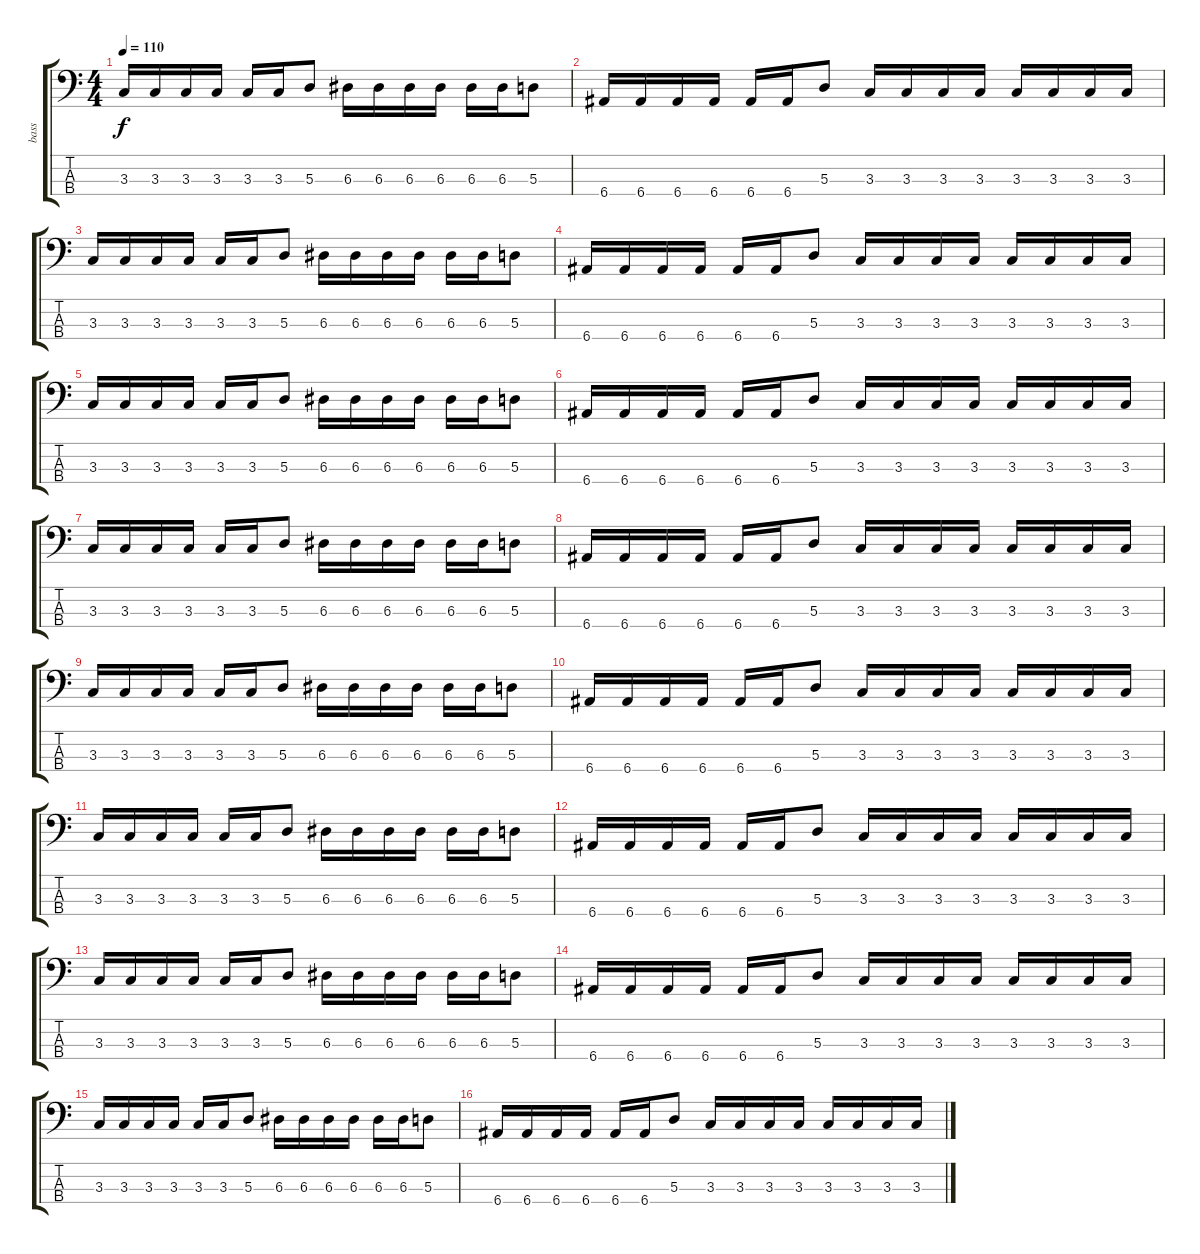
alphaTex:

\track ("bass" "bass") {instrument electricbasspick}
\staff {score tabs}
\tuning (G2 D2 A1 E1) {hide}
\ts (4 4)
\tempo 110
\clef f4
\ks c
3.3.16{dy f} 3.3.16 3.3.16 3.3.16 3.3.16 3.3.16 5.3.8 6.3.16 6.3.16 6.3.16 6.3.16 6.3.16 6.3.16 5.3.8 |
6.4.16 6.4.16 6.4.16 6.4.16 6.4.16 6.4.16 5.3.8 3.3.16 3.3.16 3.3.16 3.3.16 3.3.16 3.3.16 3.3.16 3.3.16 |
3.3.16 3.3.16 3.3.16 3.3.16 3.3.16 3.3.16 5.3.8 6.3.16 6.3.16 6.3.16 6.3.16 6.3.16 6.3.16 5.3.8 |
6.4.16 6.4.16 6.4.16 6.4.16 6.4.16 6.4.16 5.3.8 3.3.16 3.3.16 3.3.16 3.3.16 3.3.16 3.3.16 3.3.16 3.3.16 |
3.3.16 3.3.16 3.3.16 3.3.16 3.3.16 3.3.16 5.3.8 6.3.16 6.3.16 6.3.16 6.3.16 6.3.16 6.3.16 5.3.8 |
6.4.16 6.4.16 6.4.16 6.4.16 6.4.16 6.4.16 5.3.8 3.3.16 3.3.16 3.3.16 3.3.16 3.3.16 3.3.16 3.3.16 3.3.16 |
3.3.16 3.3.16 3.3.16 3.3.16 3.3.16 3.3.16 5.3.8 6.3.16 6.3.16 6.3.16 6.3.16 6.3.16 6.3.16 5.3.8 |
6.4.16 6.4.16 6.4.16 6.4.16 6.4.16 6.4.16 5.3.8 3.3.16 3.3.16 3.3.16 3.3.16 3.3.16 3.3.16 3.3.16 3.3.16 |
3.3.16 3.3.16 3.3.16 3.3.16 3.3.16 3.3.16 5.3.8 6.3.16 6.3.16 6.3.16 6.3.16 6.3.16 6.3.16 5.3.8 |
6.4.16 6.4.16 6.4.16 6.4.16 6.4.16 6.4.16 5.3.8 3.3.16 3.3.16 3.3.16 3.3.16 3.3.16 3.3.16 3.3.16 3.3.16 |
3.3.16 3.3.16 3.3.16 3.3.16 3.3.16 3.3.16 5.3.8 6.3.16 6.3.16 6.3.16 6.3.16 6.3.16 6.3.16 5.3.8 |
6.4.16 6.4.16 6.4.16 6.4.16 6.4.16 6.4.16 5.3.8 3.3.16 3.3.16 3.3.16 3.3.16 3.3.16 3.3.16 3.3.16 3.3.16 |
3.3.16 3.3.16 3.3.16 3.3.16 3.3.16 3.3.16 5.3.8 6.3.16 6.3.16 6.3.16 6.3.16 6.3.16 6.3.16 5.3.8 |
6.4.16 6.4.16 6.4.16 6.4.16 6.4.16 6.4.16 5.3.8 3.3.16 3.3.16 3.3.16 3.3.16 3.3.16 3.3.16 3.3.16 3.3.16 |
3.3.16 3.3.16 3.3.16 3.3.16 3.3.16 3.3.16 5.3.8 6.3.16 6.3.16 6.3.16 6.3.16 6.3.16 6.3.16 5.3.8 |
6.4.16 6.4.16 6.4.16 6.4.16 6.4.16 6.4.16 5.3.8 3.3.16 3.3.16 3.3.16 3.3.16 3.3.16 3.3.16 3.3.16 3.3.16
